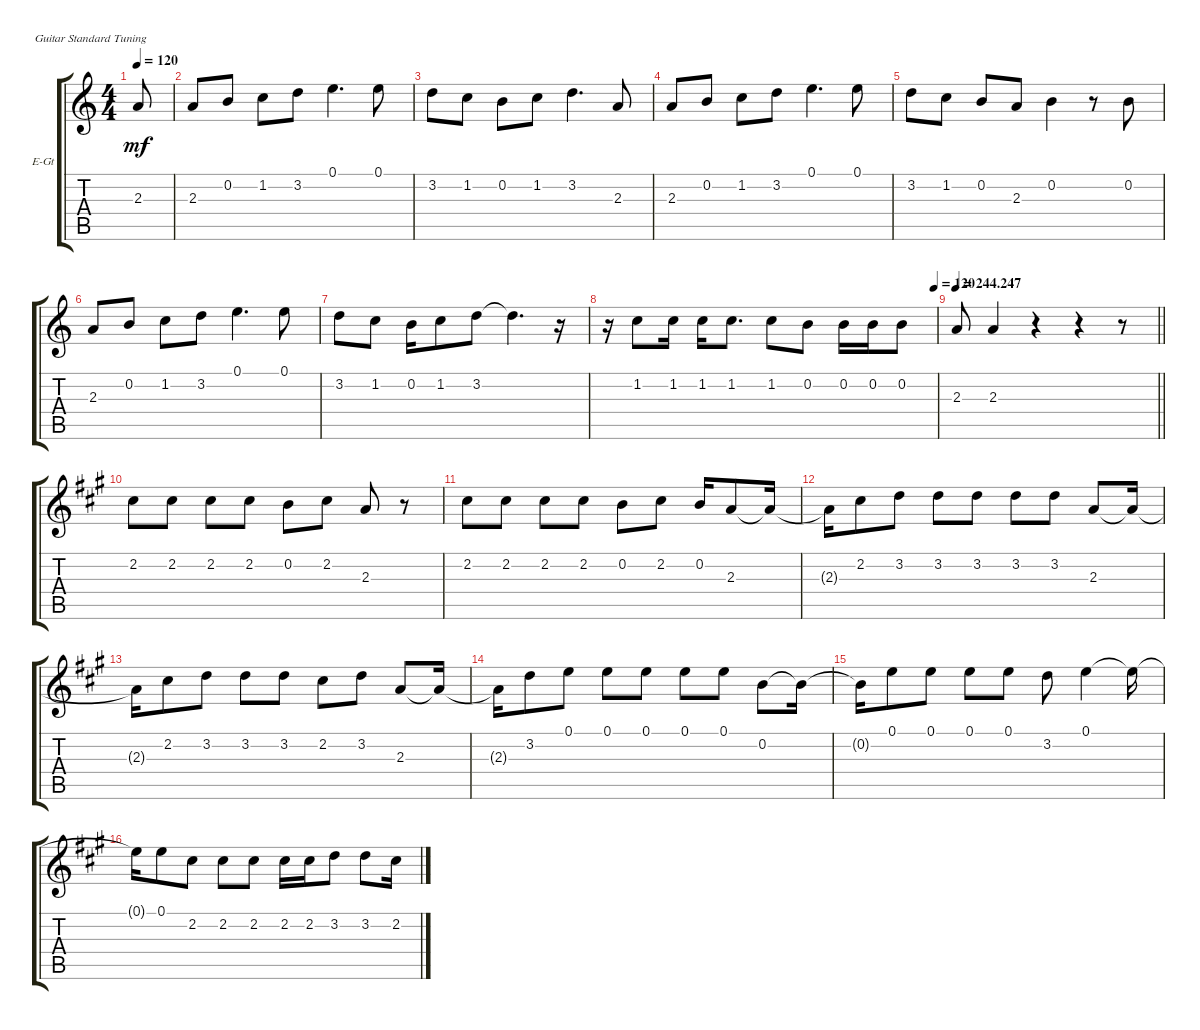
\defaultSystemsLayout 4
\bracketExtendMode groupsimilarinstruments
\firstSystemTrackNameOrientation horizontal
\otherSystemsTrackNameOrientation horizontal
\track ("Electric Guitar" "E-Gt") {instrument distortionguitar}
\staff {score tabs}
\tuning (E4 B3 G3 D3 A2 E2)
\ts (4 4)
\ac
\tempo 120
\clef g2
\scale
0.487395
\ks c
2.3.8{dy mf instrument distortionguitar} |
\scale
0.256303 2.3.8 0.2.8 1.2.8 3.2.8 0.1.4{d} 0.1.8 |
\scale
0.256303 3.2.8 1.2.8 0.2.8 1.2.8 3.2.4{d} 2.3.8 |
\scale
0.333333 2.3.8 0.2.8 1.2.8 3.2.8 0.1.4{d} 0.1.8 |
\scale
0.333333 3.2.8 1.2.8 0.2.8 2.3.8 0.2.4 r.8 0.2.8 |
\scale
0.333333 2.3.8 0.2.8 1.2.8 3.2.8 0.1.4{d} 0.1.8 |
\scale
0.333333 3.2.8 1.2.8 0.2.16 1.2.8 3.2.8 3.2{t}.4{d} r.16 |
\tempo (120 0.99375)
\scale
0.333333 r.16 1.2.8 1.2.16 1.2.16 1.2.8{d} 1.2.8 0.2.8 0.2.16 0.2.16 0.2.8 |
\tempo
244.247
\scale
0.333333
\barLineRight lightlight
2.3.8 2.3.4 r.4 r.4 r.8 |
\scale
0.48954
\ks a
2.2.8 2.2.8 2.2.8 2.2.8 0.2.8 2.2.8 2.3.8 r.8 |
\scale
0.25523 2.2.8 2.2.8 2.2.8 2.2.8 0.2.8 2.2.8 0.2.16 2.3.8 2.3{t}.16 |
\scale
0.25523 2.3{t}.16 2.2.8 3.2.8 3.2.8 3.2.8 3.2.8 3.2.8 2.3.8 2.3{t}.16 |
\scale
0.333333 2.3{t}.16 2.2.8 3.2.8 3.2.8 3.2.8 2.2.8 3.2.8 2.3.8 2.3{t}.16 |
\scale
0.333333 2.3{t}.16 3.2.8 0.1.8 0.1.8 0.1.8 0.1.8 0.1.8 0.2.8 0.2{t}.16 |
\scale
0.333333 0.2{t}.16 0.1.8 0.1.8 0.1.8 0.1.8 3.2.8 0.1.4 0.1{t}.16 |
\scale
0.312821 0.1{t}.16 0.1.8 2.2.8 2.2.8 2.2.8 2.2.16 2.2.16 3.2.8 3.2.8 2.2.16
